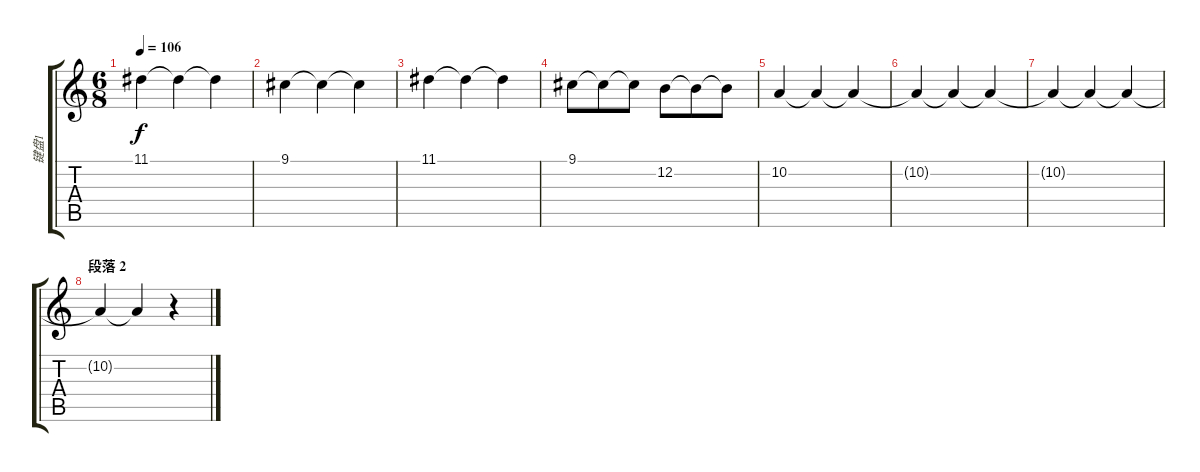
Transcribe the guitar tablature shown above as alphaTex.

\track ("键盘1" "键盘1") {instrument panflute}
\staff {score tabs}
\tuning (E4 B3 G3 D3 A2 E2) {hide}
\ts (6 8)
\tempo 106
\clef g2
\ks c
11.1.4{dy f} 11.1{t}.4 11.1{t}.4 |
9.1.4 9.1{t}.4 9.1{t}.4 |
11.1.4 11.1{t}.4 11.1{t}.4 |
9.1.8 9.1{t}.8 9.1{t}.8 12.2.8 12.2{t}.8 12.2{t}.8 |
10.2.4 10.2{t}.4 10.2{t}.4 |
10.2{t}.4 10.2{t}.4 10.2{t}.4 |
10.2{t}.4 10.2{t}.4 10.2{t}.4 |
\section ("" "段落 2")
10.2{t}.4 10.2{t}.4 r.4
